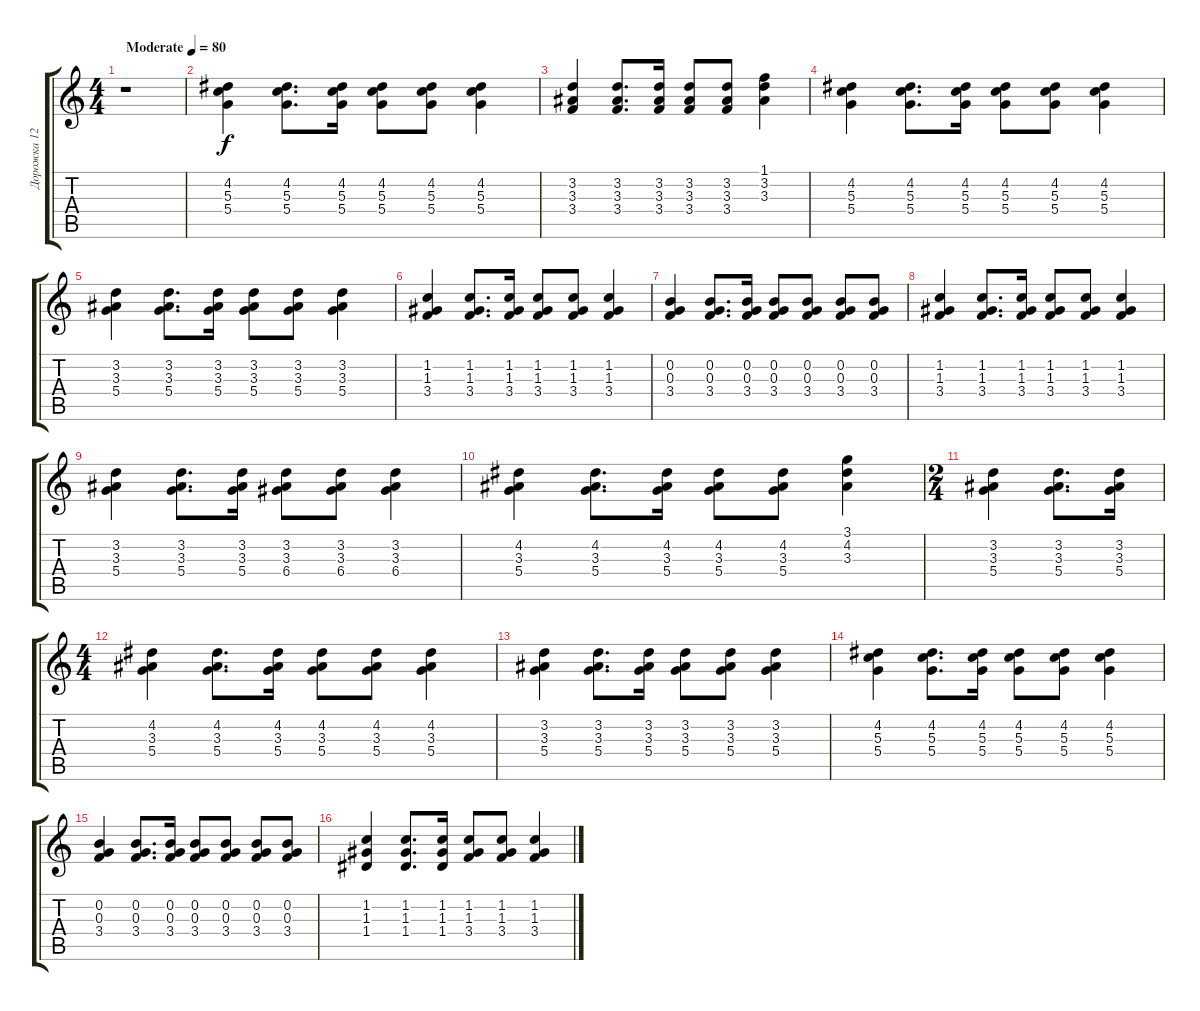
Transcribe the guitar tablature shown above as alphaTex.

\track ("Дорожка 12" "Дорожка 12") {instrument acousticguitarsteel}
\staff {score tabs}
\tuning (E4 B3 G3 D3 A2 E2) {hide}
\ts (4 4)
\tempo (80 "Moderate")
\clef g2
\ks c
r.1{dy f instrument acousticguitarsteel} |
(4.2 5.3 5.4).4 (4.2 5.3 5.4).8{d} (4.2 5.3 5.4).16 (4.2 5.3 5.4).8 (4.2 5.3 5.4).8 (4.2 5.3 5.4).4 |
(3.2 3.3 3.4).4 (3.2 3.3 3.4).8{d} (3.2 3.3 3.4).16 (3.2 3.3 3.4).8 (3.2 3.3 3.4).8 (1.1 3.2 3.3).4 |
(4.2 5.3 5.4).4 (4.2 5.3 5.4).8{d} (4.2 5.3 5.4).16 (4.2 5.3 5.4).8 (4.2 5.3 5.4).8 (4.2 5.3 5.4).4 |
(3.2 3.3 5.4).4 (3.2 3.3 5.4).8{d} (3.2 3.3 5.4).16 (3.2 3.3 5.4).8 (3.2 3.3 5.4).8 (3.2 3.3 5.4).4 |
(1.2 1.3 3.4).4 (1.2 1.3 3.4).8{d} (1.2 1.3 3.4).16 (1.2 1.3 3.4).8 (1.2 1.3 3.4).8 (1.2 1.3 3.4).4 |
(0.2 0.3 3.4).4 (0.2 0.3 3.4).8{d} (0.2 0.3 3.4).16 (0.2 0.3 3.4).8 (0.2 0.3 3.4).8 (0.2 0.3 3.4).8 (0.2 0.3 3.4).8 |
(1.2 1.3 3.4).4 (1.2 1.3 3.4).8{d} (1.2 1.3 3.4).16 (1.2 1.3 3.4).8 (1.2 1.3 3.4).8 (1.2 1.3 3.4).4 |
(3.2 3.3 5.4).4 (3.2 3.3 5.4).8{d} (3.2 3.3 5.4).16 (3.2 3.3 6.4).8 (3.2 3.3 6.4).8 (3.2 3.3 6.4).4 |
(4.2 3.3 5.4).4 (4.2 3.3 5.4).8{d} (4.2 3.3 5.4).16 (4.2 3.3 5.4).8 (4.2 3.3 5.4).8 (3.1 4.2 3.3).4 |
\ts (2 4)
(3.2 3.3 5.4).4 (3.2 3.3 5.4).8{d} (3.2 3.3 5.4).16 |
\ts (4 4)
(4.2 3.3 5.4).4 (4.2 3.3 5.4).8{d} (4.2 3.3 5.4).16 (4.2 3.3 5.4).8 (4.2 3.3 5.4).8 (4.2 3.3 5.4).4 |
(3.2 3.3 5.4).4 (3.2 3.3 5.4).8{d} (3.2 3.3 5.4).16 (3.2 3.3 5.4).8 (3.2 3.3 5.4).8 (3.2 3.3 5.4).4 |
(4.2 5.3 5.4).4 (4.2 5.3 5.4).8{d} (4.2 5.3 5.4).16 (4.2 5.3 5.4).8 (4.2 5.3 5.4).8 (4.2 5.3 5.4).4 |
(0.2 0.3 3.4).4 (0.2 0.3 3.4).8{d} (0.2 0.3 3.4).16 (0.2 0.3 3.4).8 (0.2 0.3 3.4).8 (0.2 0.3 3.4).8 (0.2 0.3 3.4).8 |
(1.2 1.3 1.4).4 (1.2 1.3 1.4).8{d} (1.2 1.3 1.4).16 (1.2 1.3 3.4).8 (1.2 1.3 3.4).8 (1.2 1.3 3.4).4
